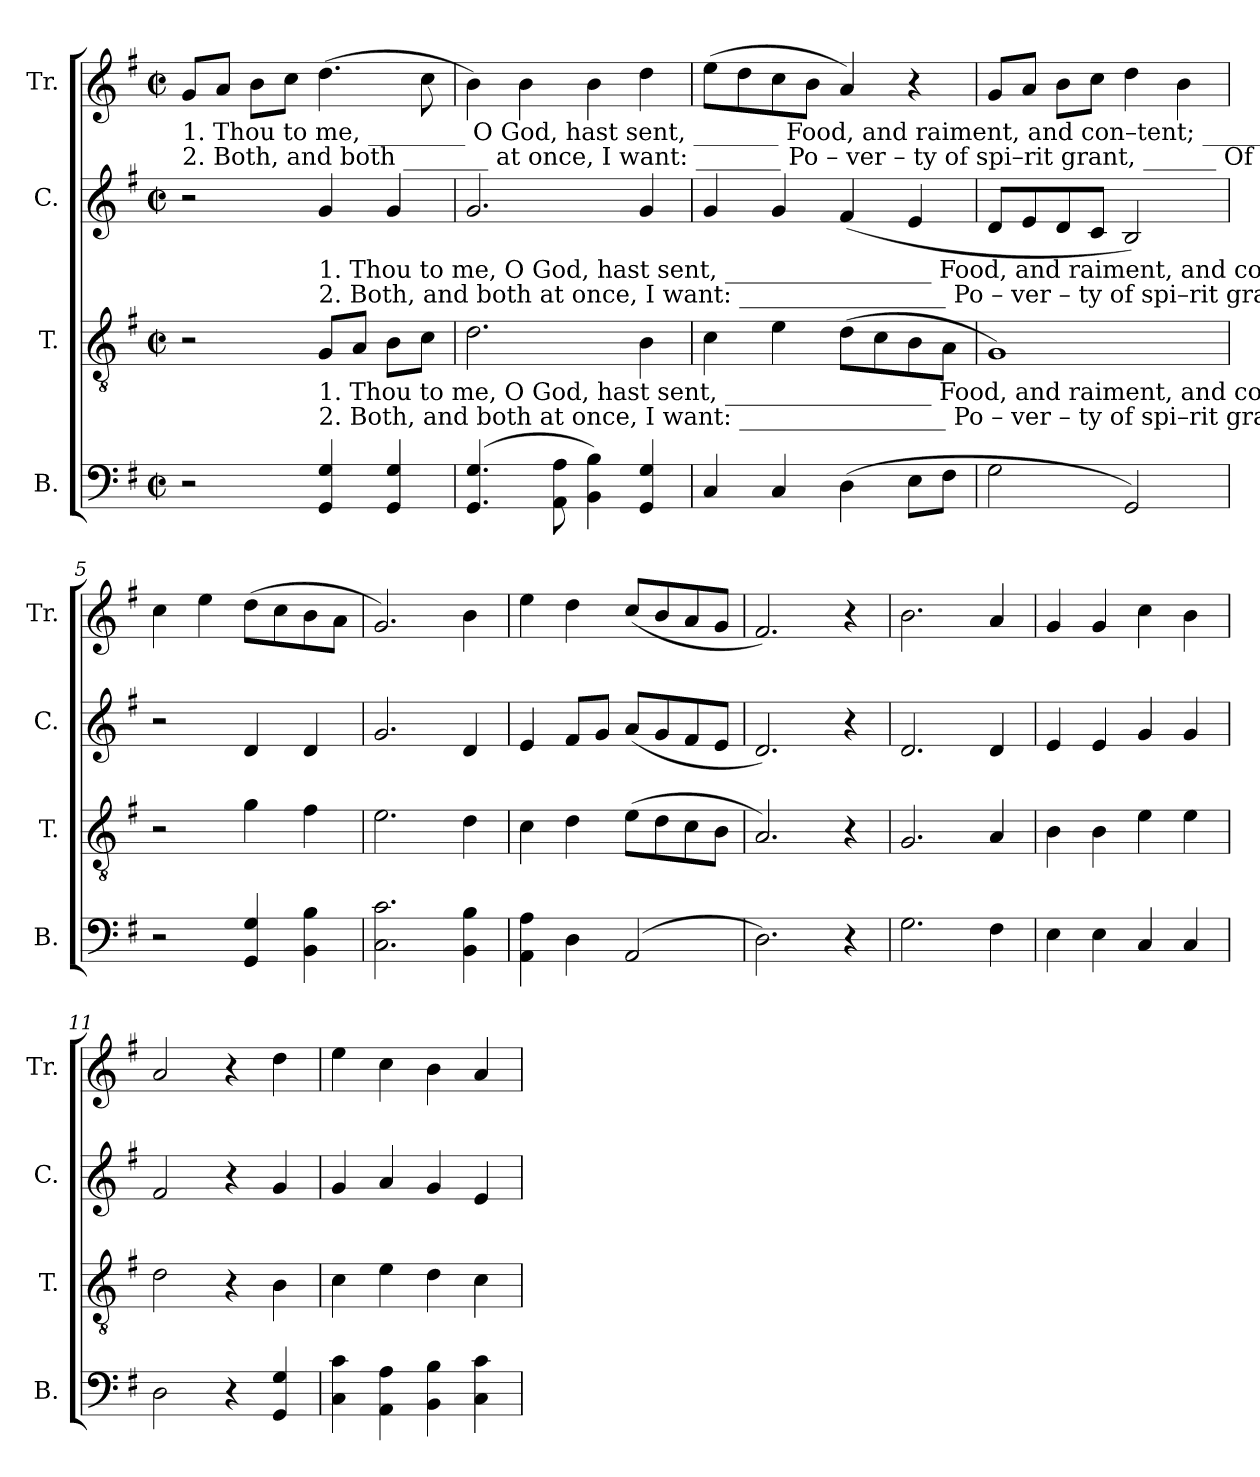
**kern	**kern	**kern	**kern
*part4	*part3	*part2	*part1
*staff4	*staff3	*staff2	*staff1
*I"B.	*I"T.	*I"C.	*I"Tr.
*I'B.	*I'T.	*I'C.	*I'Tr.
*clefF4	*clefGv2	*clefG2	*clefG2
*k[f#]	*k[f#]	*k[f#]	*k[f#]
*M2/2	*M2/2	*M2/2	*M2/2
*met(c|)	*met(c|)	*met(c|)	*met(c|)
*MM100	*MM100	*MM100	*MM100
=1	=1	=1	=1
!	!	!	!LO:TX:b:t=1. Thou  to    me, ________  O God, hast sent, _______              Food, and raiment, and con–tent; ______  Food and rai – ment, _______      Yet  for  farther grace I sue, For  poverty,  and  riches
!	!	!	!LO:TX:b:t=2. Both, and  both _______  at once,  I    want&colon; _______              Po – ver  – ty   of   spi–rit  grant, ______  Of  spi –  rit     grant, _______  And fill me Father from above With all the riches of thy
2r	2r	2r	8g!/L
.	.	.	8a!/J
.	.	.	8b!\L
.	.	.	8cc!\J
!	!	!LO:TX:b:t=1. Thou  to      me,           O   God,   hast  sent, _________________                   Food,  and   raiment,  and con–tent; _________     Yet  for  farther grace I sue, For  poverty,  and  riches	!
!	!	!LO:TX:b:t=2. Both, and    both         at   once,   I      want&colon; _________________                   Po  –  ver  –  ty   of     spi–rit  grant, ________  And fill me Father from above With all the riches of thy	!
!	!LO:TX:b:t=1. Thou  to      me,           O   God,   hast  sent, _________________                   Food,  and   raiment,  and con–tent; _________     Yet  for  farther grace I sue, For  poverty,  and  riches	!	!
!	!LO:TX:b:t=2. Both, and    both         at   once,   I      want&colon; _________________                   Po  –  ver  –  ty   of     spi–rit  grant, ________  And fill me Father from above With all the riches of thy	!	!
4GG!/ 4G!/	8G!/L	4g!/	(4.dd!\
.	8A!/J	.	.
4GG!/ 4G!/	8B!\L	4g!/	.
.	8c!\J	.	8cc!\
=2	=2	=2	=2
(4.GG!/ 4.G!/	2.d!\	2.g!/	4b!\)
.	.	.	4b!\
8AA!\ 8A!\	.	.	.
4BB!\ 4B!\)	.	.	4b!\
4GG!/ 4G!/	4B!\	4g!/	4dd!\
=3	=3	=3	=3
4C!/	4c!\	4g!/	(8ee!\L
.	.	.	8dd!\
4C!/	4e!\	4g!/	8cc!\
.	.	.	8b!\J
(4D!\	(8d!\L	(4f#!/	4a!/)
.	8c!\	.	.
8E!\L	8B!\	4e!/	4r
8F#!\J	8A!\J	.	.
=4	=4	=4	=4
2G!\	1G!)	8d!/L	8g!/L
.	.	8e!/	8a!/J
.	.	8d!/	8b!\L
.	.	8c!/J	8cc!\J
2GG!/)	.	2B!/)	4dd!\
.	.	.	4b!\
=5	=5	=5	=5
2r	2r	2r	4cc!\
.	.	.	4ee!\
4GG!/ 4G!/	4g!\	4d!/	(8dd!\L
.	.	.	8cc!\
4BB!\ 4B!\	4f#!\	4d!/	8b!\
.	.	.	8a!\J
=6	=6	=6	=6
2.C!\ 2.c!\	2.e!\	2.g!/	2.g!/)
4BB!\ 4B!\	4d!\	4d!/	4b!\
=7	=7	=7	=7
4AA!\ 4A!\	4c!\	4e!/	4ee!\
4D!\	4d!\	8f#!/L	4dd!\
.	.	8g!/J	.
(2AA!/	(8e!\L	(8a!/L	(8cc!/L
.	8d!\	8g!/	8b!/
.	8c!\	8f#!/	8a!/
.	8B!\J	8e!/J	8g!/J
=8	=8	=8	=8
2.D!\)	2.A!/)	2.d!/)	2.f#!/)
4r	4r	4r	4r
=9	=9	=9	=9
2.G!\	2.G!/	2.d!/	2.b!\
4F#!\	4A!/	4d!/	4a!/
=10	=10	=10	=10
4E!\	4B!\	4e!/	4g!/
4E!\	4B!\	4e!/	4g!/
4C!/	4e!\	4g!/	4cc!\
4C!/	4e!\	4g!/	4b!\
=11	=11	=11	=11
2D!\	2d!\	2f#!/	2a!/
4r	4r	4r	4r
4GG!/ 4G!/	4B!\	4g!/	4dd!\
=12	=12	=12	=12
4C!\ 4c!\	4c!\	4g!/	4ee!\
4AA!\ 4A!\	4e!\	4a!/	4cc!\
4BB!\ 4B!\	4d!\	4g!/	4b!\
4C!\ 4c!\	4c!\	4e!/	4a!/
=	=	=	=
*-	*-	*-	*-
